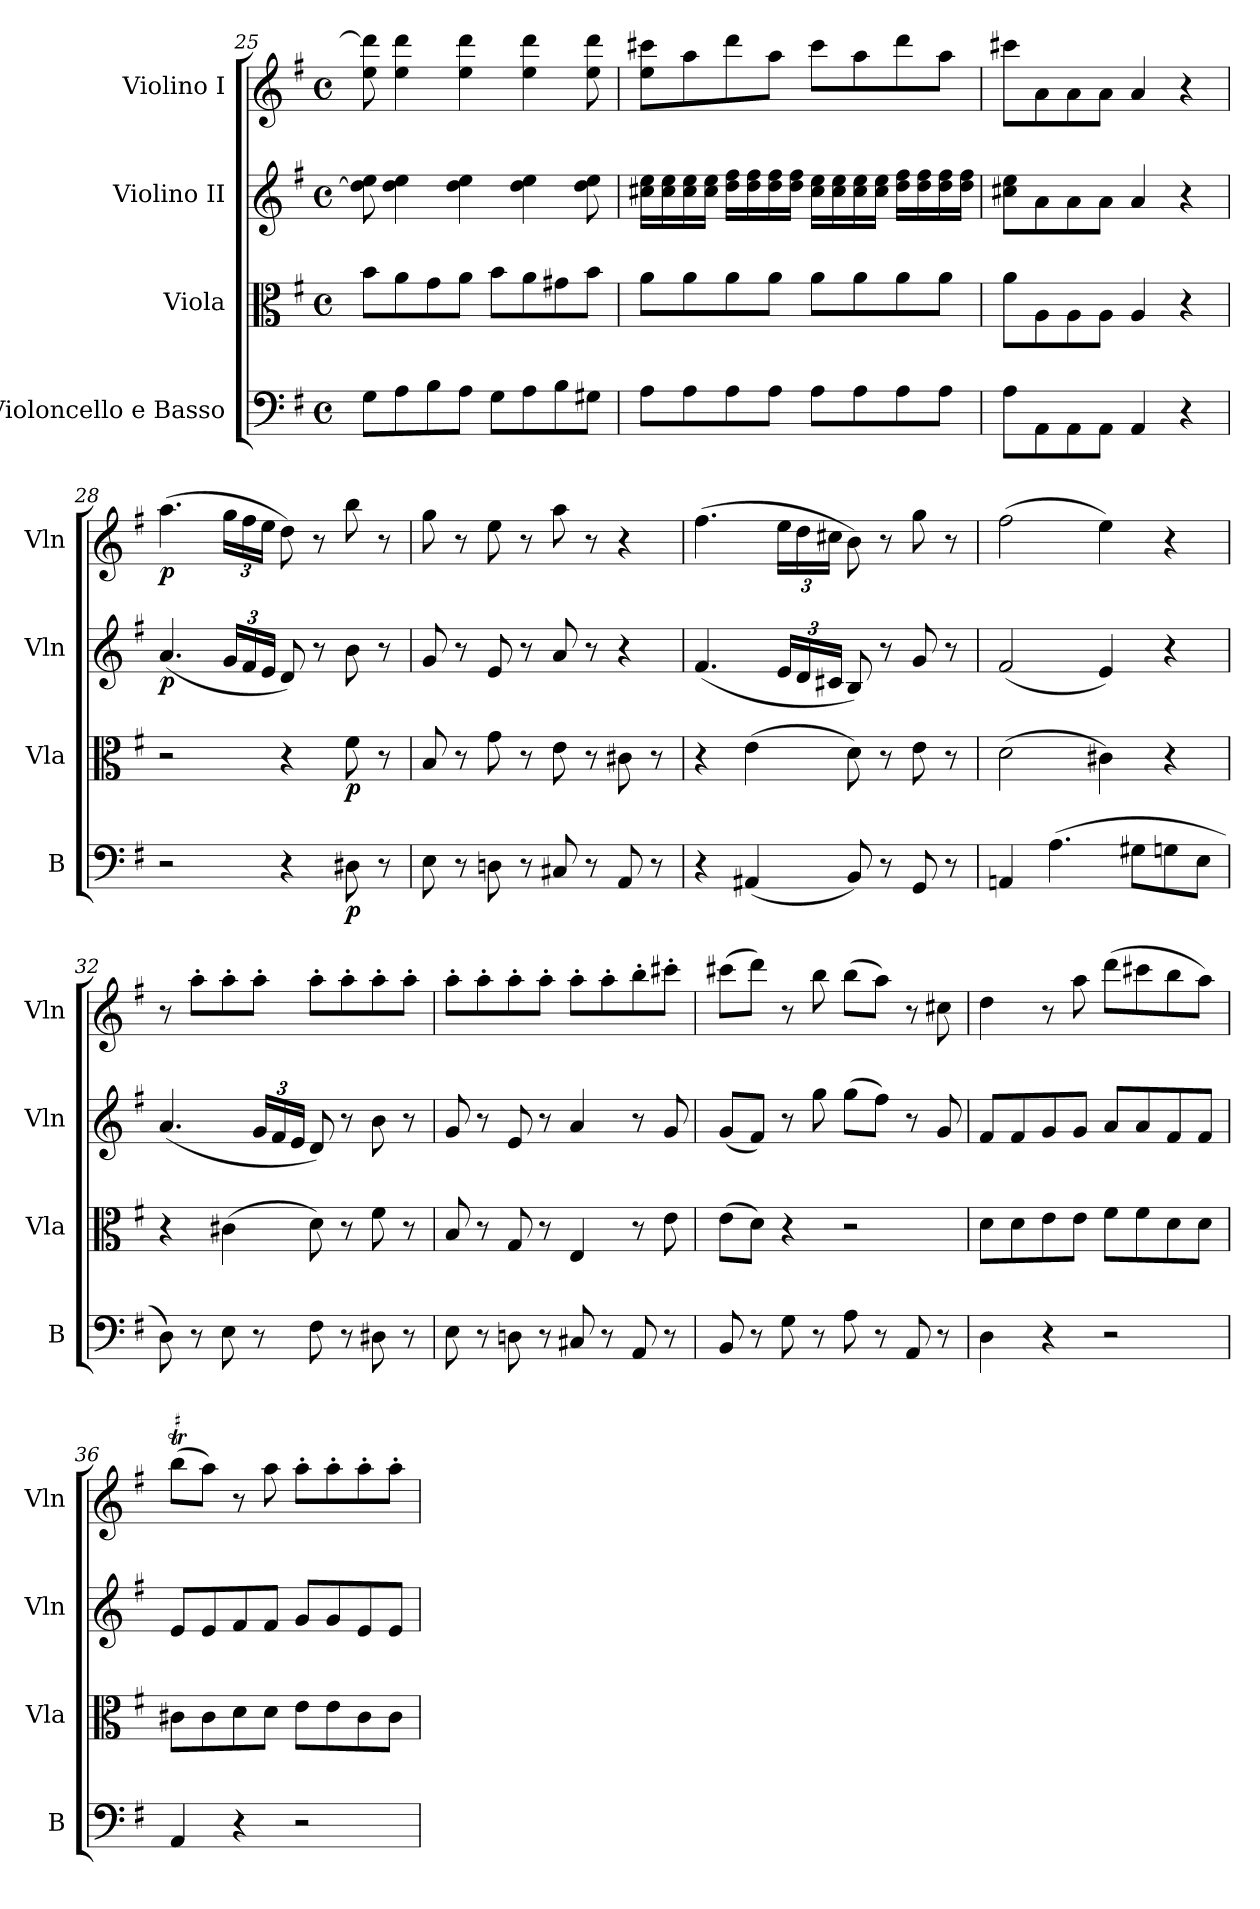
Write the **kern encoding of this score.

**kern	**dynam	**kern	**dynam	**kern	**dynam	**kern	**dynam
*part4	*part4	*part3	*part3	*part2	*part2	*part1	*part1
*staff4	*staff4	*staff3	*staff3	*staff2	*staff2	*staff1	*staff1
*I"Violoncello e Basso	*	*I"Viola	*	*I"Violino II	*	*I"Violino I	*
*I'B	*	*I'Vla	*	*I'Vln	*	*I'Vln	*
!!LO:LB:g=z
*clefF4	*	*clefC3	*	*clefG2	*	*clefG2	*
*k[f#]	*	*k[f#]	*	*k[f#]	*	*k[f#]	*
*G:	*	*G:	*	*G:	*	*G:	*
*M4/4	*	*M4/4	*	*M4/4	*	*M4/4	*
*met(c)	*	*met(c)	*	*met(c)	*	*met(c)	*
=25	=25	=25	=25	=25	=25	=25	=25
8GL	.	8bL	.	8ee 8dd]	.	8ddd] 8ee	.
8A	.	8a	.	4ee 4dd	.	4ddd 4ee	.
8B	.	8g	.	.	.	.	.
8AJ	.	8aJ	.	4ee 4dd	.	4ddd 4ee	.
8GL	.	8bL	.	.	.	.	.
8A	.	8a	.	4ee 4dd	.	4ddd 4ee	.
8B	.	8g#X	.	.	.	.	.
8G#XJ	.	8bJ	.	8ee 8dd	.	8ddd 8ee	.
=26	=26	=26	=26	=26	=26	=26	=26
8AL	.	8aL	.	16ee 16cc#XLL	.	8ccc#X 8eeL	.
.	.	.	.	16ee 16cc#	.	.	.
8A	.	8a	.	16ee 16cc#	.	8aa	.
.	.	.	.	16ee 16cc#JJ	.	.	.
8A	.	8a	.	16ff# 16ddLL	.	8ddd	.
.	.	.	.	16ff# 16dd	.	.	.
8AJ	.	8aJ	.	16ff# 16dd	.	8aaJ	.
.	.	.	.	16ff# 16ddJJ	.	.	.
8AL	.	8aL	.	16ee 16cc#LL	.	8ccc#L	.
.	.	.	.	16ee 16cc#	.	.	.
8A	.	8a	.	16ee 16cc#	.	8aa	.
.	.	.	.	16ee 16cc#JJ	.	.	.
8A	.	8a	.	16ff# 16ddLL	.	8ddd	.
.	.	.	.	16ff# 16dd	.	.	.
8AJ	.	8aJ	.	16ff# 16dd	.	8aaJ	.
.	.	.	.	16ff# 16ddJJ	.	.	.
=27	=27	=27	=27	=27	=27	=27	=27
8A\L	.	8a\L	.	8ee\ 8cc#X\L	.	8ccc#XL	.
8AA\	.	8A\	.	8a\	.	8a	.
8AA\	.	8A\	.	8a\	.	8a	.
8AA\J	.	8A\J	.	8a\J	.	8aJ	.
4AA	.	4A	.	4a	.	4a	.
4r	.	4r	.	4r	.	4r	.
=28	=28	=28	=28	=28	=28	=28	=28
2r	.	2r	.	(4.a	p	(4.aa	p
*	*	*	*	*Xbrackettup	*	*Xbrackettup	*
.	.	.	.	24gLL	.	24ggLL	.
.	.	.	.	24f#	.	24ff#	.
.	.	.	.	24eJJ	.	24eeJJ	.
4r	.	4r	.	8d)	.	8dd)	.
.	.	.	.	8r	.	8r	.
8D#X	p	8f#	p	8b	.	8bb	.
8r	.	8r	.	8r	.	8r	.
!!LO:LB:g=z
=29	=29	=29	=29	=29	=29	=29	=29
8E	.	8B	.	8g	.	8gg	.
8r	.	8r	.	8r	.	8r	.
8Dn	.	8g	.	8e	.	8ee	.
8r	.	8r	.	8r	.	8r	.
8C#X	.	8e	.	8a	.	8aa	.
8r	.	8r	.	8r	.	8r	.
8AA	.	8c#X	.	4r	.	4r	.
8r	.	8r	.	.	.	.	.
=30	=30	=30	=30	=30	=30	=30	=30
4r	.	4r	.	(4.f#	.	(4.ff#	.
(4AA#X	.	(4e	.	.	.	.	.
.	.	.	.	24eLL	.	24eeLL	.
.	.	.	.	24d	.	24dd	.
.	.	.	.	24c#XJJ	.	24cc#XJJ	.
8BB)	.	8d)	.	8B)	.	8b)	.
8r	.	8r	.	8r	.	8r	.
8GG	.	8e	.	8g	.	8gg	.
8r	.	8r	.	8r	.	8r	.
=31	=31	=31	=31	=31	=31	=31	=31
4AAn	.	(2d	.	(2f#	.	(2ff#	.
(4.A	.	.	.	.	.	.	.
.	.	4c#X)	.	4e)	.	4ee)	.
8G#XL	.	.	.	.	.	.	.
8Gn	.	4r	.	4r	.	4r	.
8EJ	.	.	.	.	.	.	.
=32	=32	=32	=32	=32	=32	=32	=32
8D)	.	4r	.	(4.a	.	8r	.
8r	.	.	.	.	.	8aa'L	.
8E	.	(4c#X	.	.	.	8aa'	.
8r	.	.	.	24gLL	.	8aa'J	.
.	.	.	.	24f#	.	.	.
.	.	.	.	24eJJ	.	.	.
8F#	.	8d)	.	8d)	.	8aa'L	.
8r	.	8r	.	8r	.	8aa'	.
8D#X	.	8f#	.	8b	.	8aa'	.
8r	.	8r	.	8r	.	8aa'J	.
=33	=33	=33	=33	=33	=33	=33	=33
8E	.	8B	.	8g	.	8aa'L	.
8r	.	8r	.	8r	.	8aa'	.
8Dn	.	8G	.	8e	.	8aa'	.
8r	.	8r	.	8r	.	8aa'J	.
8C#X	.	4E	.	4a	.	8aa'L	.
8r	.	.	.	.	.	8aa'	.
8AA	.	8r	.	8r	.	8bb'	.
8r	.	8e	.	8g	.	8ccc#X'J	.
!!LO:PB:g=z
=34	=34	=34	=34	=34	=34	=34	=34
8BB	.	(8eL	.	(8gL	.	(8ccc#XL	.
8r	.	8dJ)	.	8f#J)	.	8dddJ)	.
8G	.	4r	.	8r	.	8r	.
8r	.	.	.	8gg	.	8bb	.
8A	.	2r	.	(8ggL	.	(8bbL	.
8r	.	.	.	8ff#J)	.	8aaJ)	.
8AA	.	.	.	8r	.	8r	.
8r	.	.	.	8g	.	8cc#X	.
=35	=35	=35	=35	=35	=35	=35	=35
4D	.	8dL	.	8f#L	.	4dd	.
.	.	8d	.	8f#	.	.	.
4r	.	8e	.	8g	.	8r	.
.	.	8eJ	.	8gJ	.	8aa	.
2r	.	8f#L	.	8aL	.	(8dddL	.
.	.	8f#	.	8a	.	8ccc#X	.
.	.	8d	.	8f#	.	8bb	.
.	.	8dJ	.	8f#J	.	8aaJ)	.
=36	=36	=36	=36	=36	=36	=36	=36
!	!	!	!	!	!	!LO:TR:acc=#	!
4AA	.	8c#XL	.	8eL	.	(8bbTL	.
.	.	8c#	.	8e	.	8aaJ)	.
4r	.	8d	.	8f#	.	8r	.
.	.	8dJ	.	8f#J	.	8aa	.
2r	.	8eL	.	8gL	.	8aa'L	.
.	.	8e	.	8g	.	8aa'	.
.	.	8c#	.	8e	.	8aa'	.
.	.	8c#J	.	8eJ	.	8aa'J	.
=	=	=	=	=	=	=	=
*-	*-	*-	*-	*-	*-	*-	*-
